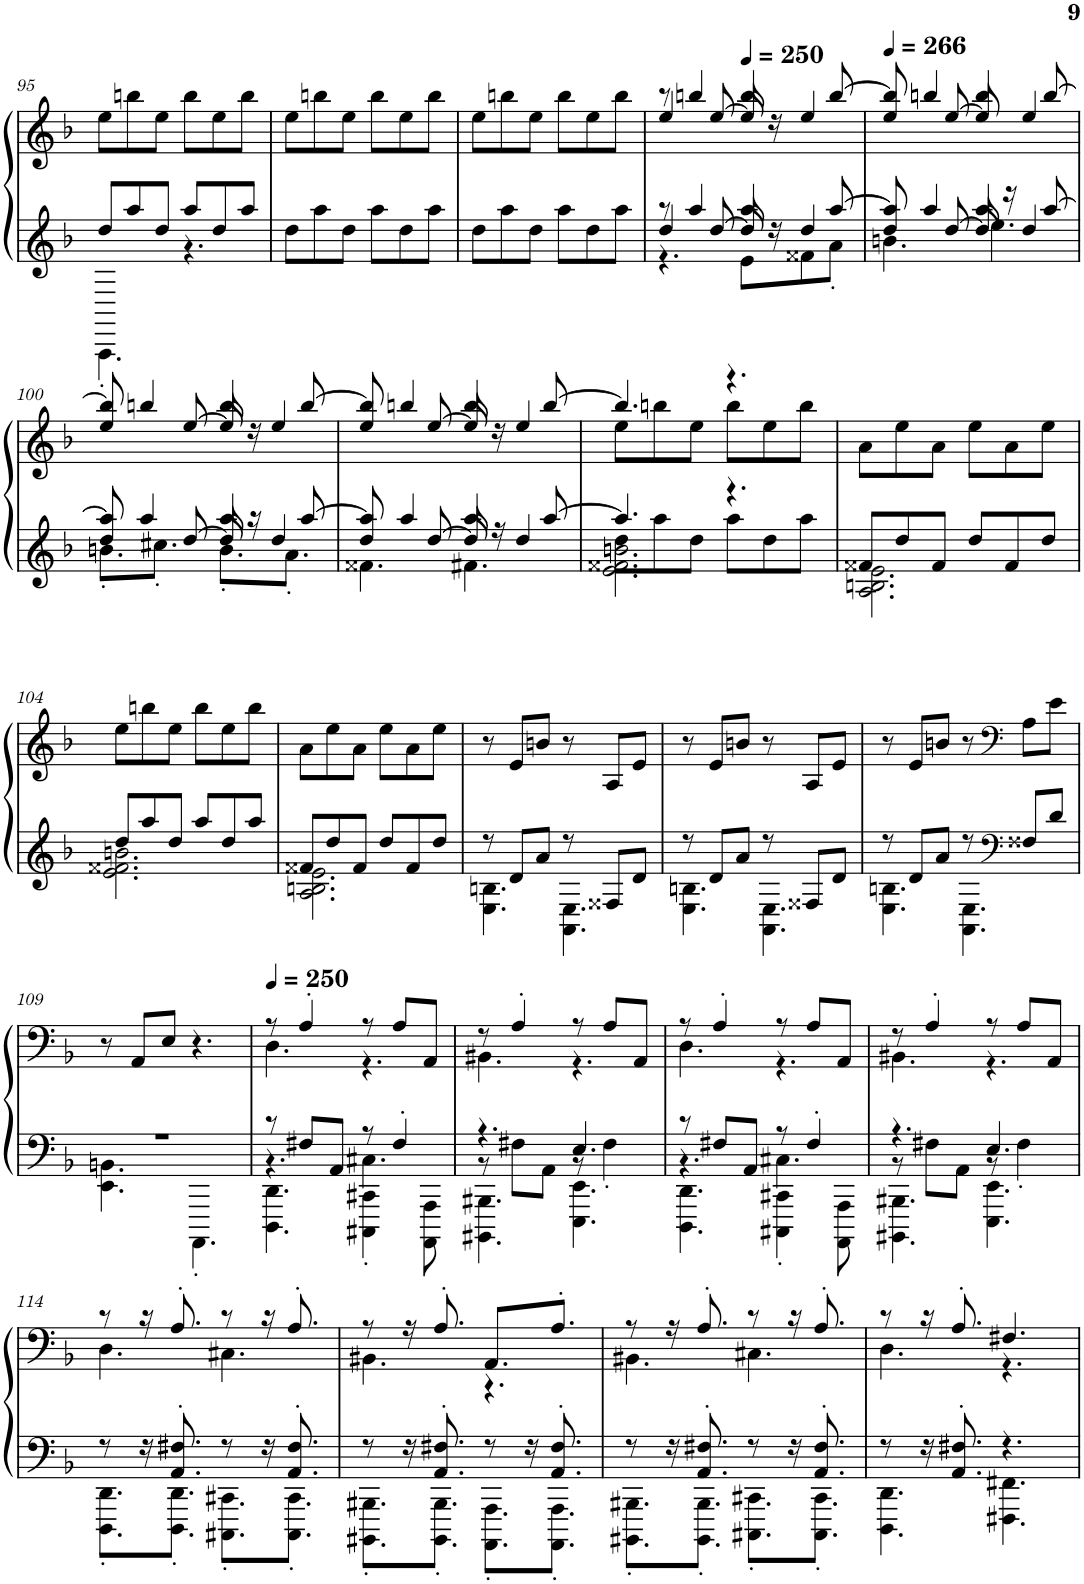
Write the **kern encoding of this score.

**kern	**kern
*part1	*part1
*staff2	*staff1
*I"Piano, Grand Piano	*
*I'Pno.	*
!!LO:PB:g=z
*clefF4	*clefF4
*k[b-]	*k[b-]
*M6/8	*M6/8
=95	=95
*^	*
8dd/L	4.AAA'\	8ee\L
8aa/	.	8bbn\
8dd/J	.	8ee\J
8aa/L	4.r	8bb\L
8dd/	.	8ee\
8aa/J	.	8bb\J
*v	*v	*
=96	=96
8dd\L	8ee\L
8aa\	8bbn\
8dd\J	8ee\J
8aa\L	8bb\L
8dd\	8ee\
8aa\J	8bb\J
=97	=97
8dd\L	8ee\L
8aa\	8bbn\
8dd\J	8ee\J
8aa\L	8bb\L
8dd\	8ee\
8aa\J	8bb\J
=98	=98
*^	*^
*	*^	*	*
8r	4dd/	4.r	8r	4ee/
4aa/	.	.	4bbn/	.
.	[8dd/	.	.	[8ee/
*	*	*	*MM250	*
4aa/	16dd/]	8e\L	4bb/	16ee/]
.	16r	.	.	16r
.	4dd/	8f##X\	.	4ee/
[8aa/	.	8a'\J	[8bb/	.
=99	=99	=99	=99	=99
*	*	*	*MM266	*
8aa/]	4dd/	4.bn\	8bb/]	4ee/
4aa/	.	.	4bbn/	.
.	[8dd/	.	.	[8ee/
4aa/	16dd/]	4.ee\	4bb/	8ee/]
.	16r	.	.	.
.	4dd/	.	.	4ee/
[8aa/	.	.	[8bb/	.
!!LO:LB:g=z	!!
=100	=100	=100	=100	=100
8aa/]	4dd/	8.bn'\L	8bb/]	4ee/
4aa/	.	.	4bbn/	.
.	.	8.cc#X'\J	.	.
.	[8dd/	.	.	[8ee/
4aa/	16dd/]	8.b'\L	4bb/	16ee/]
.	16r	.	.	16r
.	4dd/	.	.	4ee/
.	.	8.a'\J	.	.
[8aa/	.	.	[8bb/	.
=101	=101	=101	=101	=101
8aa/]	4dd/	4.f##X\	8bb/]	4ee/
4aa/	.	.	4bbn/	.
.	[8dd/	.	.	[8ee/
4aa/	16dd/]	4.f#X\	4bb/	16ee/]
.	16r	.	.	16r
.	4dd/	.	.	4ee/
[8aa/	.	.	[8bb/	.
=102	=102	=102	=102	=102
4.aa/]	8dd\L	2.e\ 2.f##X\ 2.bn\	4.bb/]	8ee\L
.	8aa\	.	.	8bbn\
.	8dd\J	.	.	8ee\J
4.r	8aa\L	.	4.r	8bb\L
.	8dd\	.	.	8ee\
.	8aa\J	.	.	8bb\J
*	*v	*v	*	*
*	*	*v	*v
=103	=103	=103
8f##X/L	2.A\ 2.Bn\ 2.e\	8a\L
8dd/	.	8ee\
8f##/J	.	8a\J
8dd/L	.	8ee\L
8f##/	.	8a\
8dd/J	.	8ee\J
!!LO:LB:g=z
=104	=104	=104
8dd/L	2.e\ 2.f##X\ 2.bn\	8ee\L
8aa/	.	8bbn\
8dd/J	.	8ee\J
8aa/L	.	8bb\L
8dd/	.	8ee\
8aa/J	.	8bb\J
=105	=105	=105
8f##X/L	2.A\ 2.Bn\ 2.e\	8a\L
8dd/	.	8ee\
8f##/J	.	8a\J
8dd/L	.	8ee\L
8f##/	.	8a\
8dd/J	.	8ee\J
=106	=106	=106
8r	4.E\ 4.Bn\	8r
8d/L	.	8e/L
8a/J	.	8bn/J
8r	4.AA\ 4.E\	8r
8F##X/L	.	8A/L
8d/J	.	8e/J
=107	=107	=107
8r	4.E\ 4.Bn\	8r
8d/L	.	8e/L
8a/J	.	8bn/J
8r	4.AA\ 4.E\	8r
8F##X/L	.	8A/L
8d/J	.	8e/J
=108	=108	=108
8r	4.E\ 4.Bn\	8r
8d/L	.	8e/L
8a/J	.	8bn/J
8r	4.AA\ 4.E\	8r
*clefF4	*	*clefF4
8F##X/L	.	8A\L
8d/J	.	8e\J
!!LO:LB:g=z
=109	=109	=109
2.r	4.EE\ 4.BBn\	8r
.	.	8AA/L
.	.	8E/J
.	4.AAAA'\	4.r
*v	*v	*
=110	=110
*	*MM250
*^	*^
*	*^	*	*
8r	4.r	4.DDD\ 4.DD\	8r	4.D\
8F#X/L	.	.	4A'/	.
8AA/J	.	.	.	.
8r	4.C#X'\	4CCC#X\' 4CC#X\'	8r	4.r
4F#'/	.	.	8A/L	.
.	.	8AAAA\ 8AAA\	8AA/J	.
=111	=111	=111	=111	=111
4.r	8r	4.BBBB#X\ 4.BBB#X\	8r	4.BB#X\
.	8F#X\L	.	4A'/	.
.	8AA\J	.	.	.
4.E/	8r	4.EEE\ 4.EE\	8r	4.r
.	4F#'\	.	8A/L	.
.	.	.	8AA/J	.
=112	=112	=112	=112	=112
8r	4.r	4.DDD\ 4.DD\	8r	4.D\
8F#X/L	.	.	4A'/	.
8AA/J	.	.	.	.
8r	4.C#X'\	4CCC#X\' 4CC#X\'	8r	4.r
4F#'/	.	.	8A/L	.
.	.	8AAAA\ 8AAA\	8AA/J	.
=113	=113	=113	=113	=113
4.r	8r	4.BBBB#X\ 4.BBB#X\	8r	4.BB#X\
.	8F#X\L	.	4A'/	.
.	8AA\J	.	.	.
4.E/	8r	4.EEE\ 4.EE\	8r	4.r
.	4F#'\	.	8A/L	.
.	.	.	8AA/J	.
*	*v	*v	*	*
!!LO:LB:g=z	!!
=114	=114	=114	=114
8r	8.DDD\' 8.DD\'L	8r	4.D\
16r	.	16r	.
8.AA/' 8.F#X/'	8.DDD\' 8.DD\'J	8.A'/	.
8r	8.CCC#X\' 8.CC#X\'L	8r	4.C#X\
16r	.	16r	.
8.AA/' 8.F#/'	8.CCC#\' 8.CC#\'J	8.A'/	.
=115	=115	=115	=115
8r	8.BBBB#X\' 8.BBB#X\'L	8r	4.BB#X\
16r	.	16r	.
8.AA/' 8.F#X/'	8.BBBB#\' 8.BBB#\'J	8.A'/	.
8r	8.AAAA\' 8.AAA\'L	8.AA/L	4.r
16r	.	.	.
8.AA/' 8.F#/'	8.AAAA\' 8.AAA\'J	8.A'/J	.
=116	=116	=116	=116
8r	8.BBBB#X\' 8.BBB#X\'L	8r	4.BB#X\
16r	.	16r	.
8.AA/' 8.F#X/'	8.BBBB#\' 8.BBB#\'J	8.A'/	.
8r	8.CCC#X\' 8.CC#X\'L	8r	4.C#X\
16r	.	16r	.
8.AA/' 8.F#/'	8.CCC#\' 8.CC#\'J	8.A'/	.
=117	=117	=117	=117
8r	4.DDD\ 4.DD\	8r	4.D\
16r	.	16r	.
8.AA/' 8.F#X/'	.	8.A'/	.
4.r	4.FFF#X\ 4.FF#X\	4.F#X/	4.r
*v	*v	*	*
*	*v	*v
=	=
*-	*-
